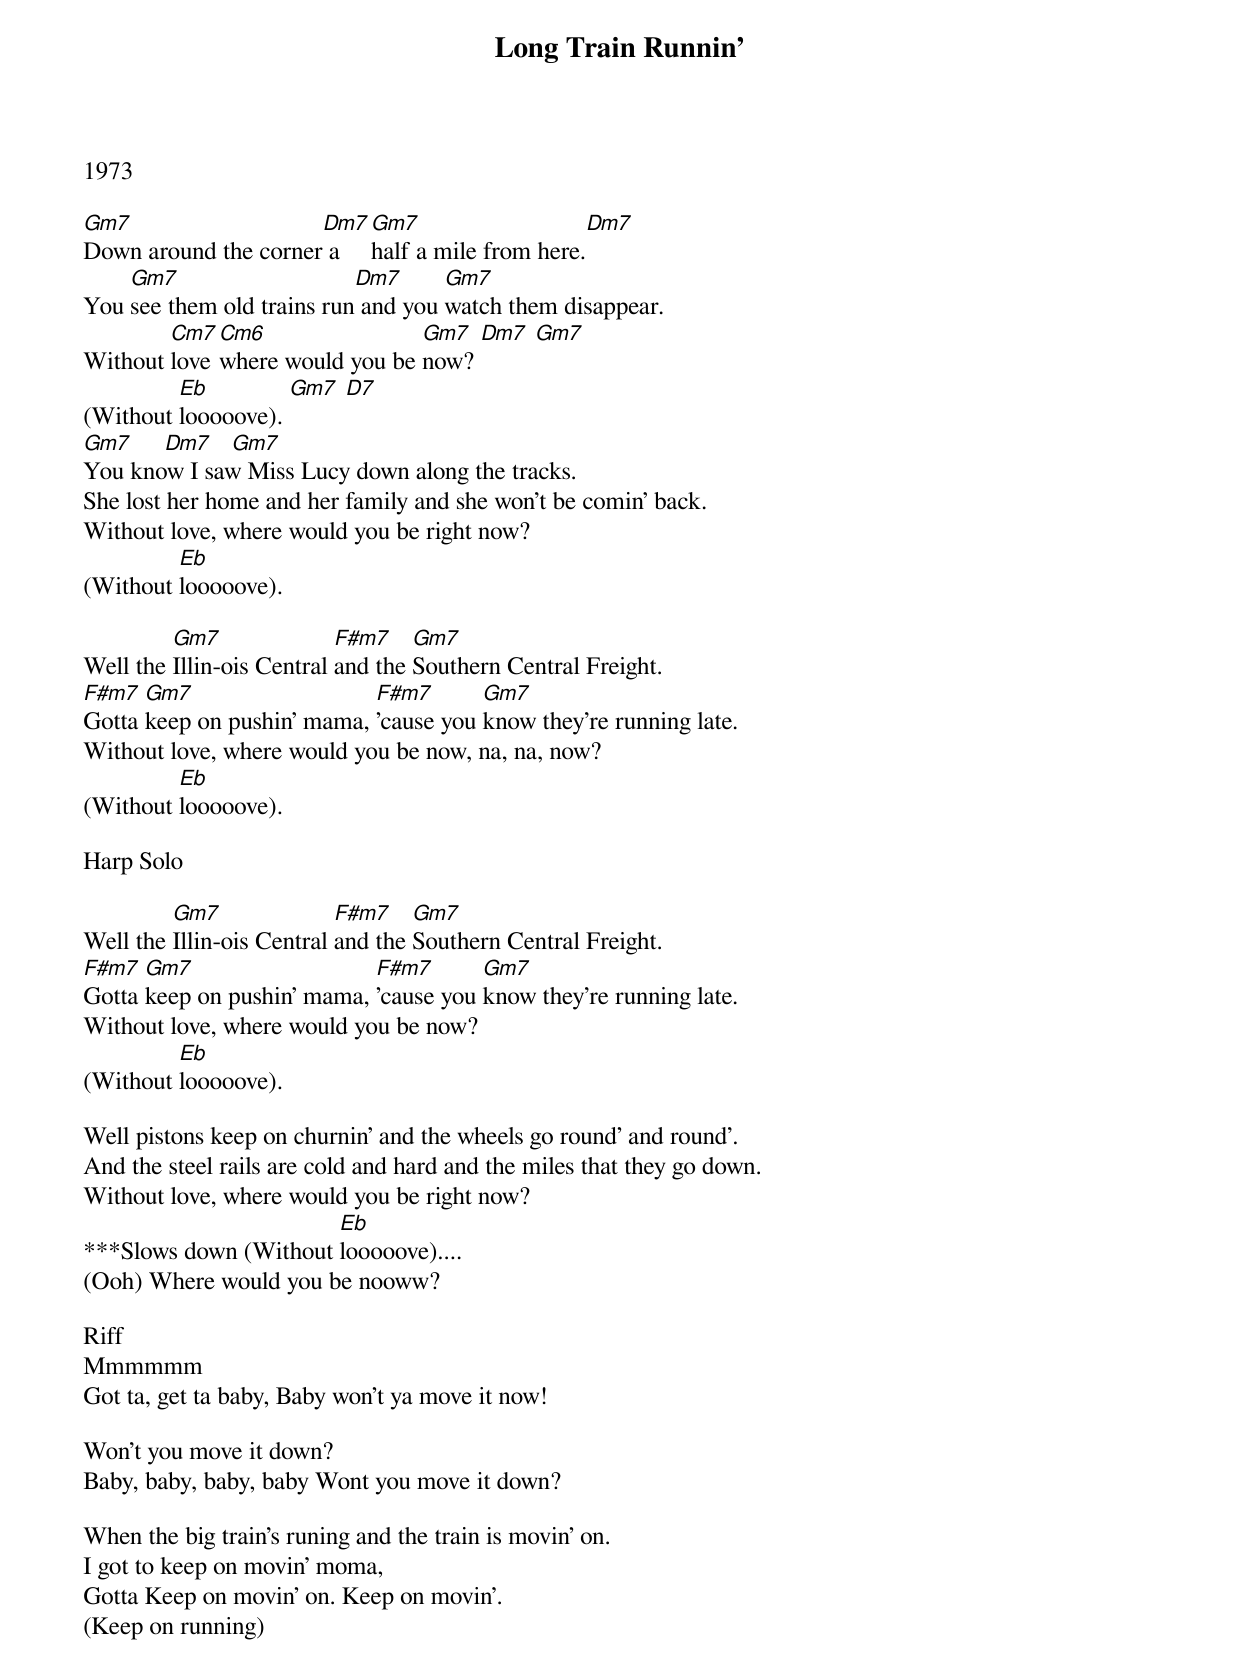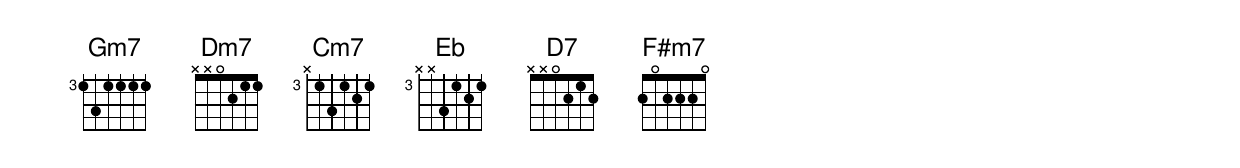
{title:Long Train Runnin'}
1973

[Gm7]Down around the corner[Dm7] a[Gm7]half a mile from here.[Dm7]
You [Gm7]see them old trains run[Dm7] and you [Gm7]watch them disappear.
Without [Cm7]love [Cm6]where would you be [Gm7]now? [Dm7] [Gm7]
(Without [Eb]looooove). [Gm7] [D7]
[Gm7]     [Dm7]   [Gm7]
You know I saw Miss Lucy down along the tracks.
She lost her home and her family and she won't be comin' back.
Without love, where would you be right now?
(Without [Eb]looooove).

Well the [Gm7]Illin-ois Central [F#m7]and the [Gm7]Southern Central Freight.
[F#m7]Gotta [Gm7]keep on pushin' mama, [F#m7]'cause you [Gm7]know they're running late.
Without love, where would you be now, na, na, now?
(Without [Eb]looooove).

Harp Solo

Well the [Gm7]Illin-ois Central [F#m7]and the [Gm7]Southern Central Freight.
[F#m7]Gotta [Gm7]keep on pushin' mama, [F#m7]'cause you [Gm7]know they're running late.
Without love, where would you be now?
(Without [Eb]looooove).

Well pistons keep on churnin' and the wheels go round' and round'.
And the steel rails are cold and hard and the miles that they go down.
Without love, where would you be right now?
***Slows down (Without [Eb]looooove)....
(Ooh) Where would you be nooww?

Riff
Mmmmmm
Got ta, get ta baby, Baby won't ya move it now!

Won't you move it down?
Baby, baby, baby, baby Wont you move it down?

When the big train's runing and the train is movin' on.
I got to keep on movin' moma,
Gotta Keep on movin' on. Keep on movin'.
(Keep on running)
